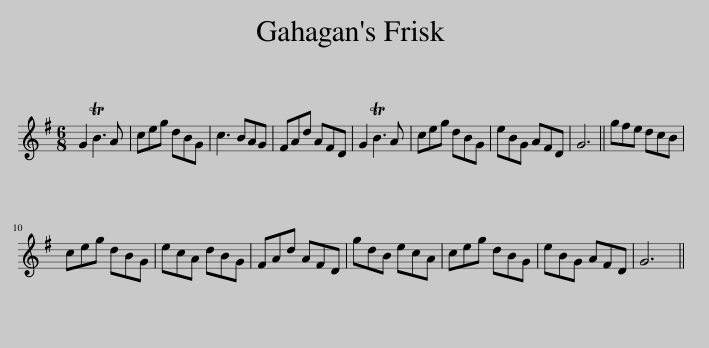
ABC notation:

X:1
L:1/8
M:6/8
I:linebreak $
K:G
V:1 treble
V:1
 G2 TB3 A | ceg dBG | c3 BAG | FAd AFD | G2 TB3 A | %5
 ceg dBG | eBG AFD | G6 || gfe dcB |$ ceg dBG | %10
 ecA dBG | FAd AFD | gdB ecA | ceg dBG | eBG AFD | %15
 G6 || %16
